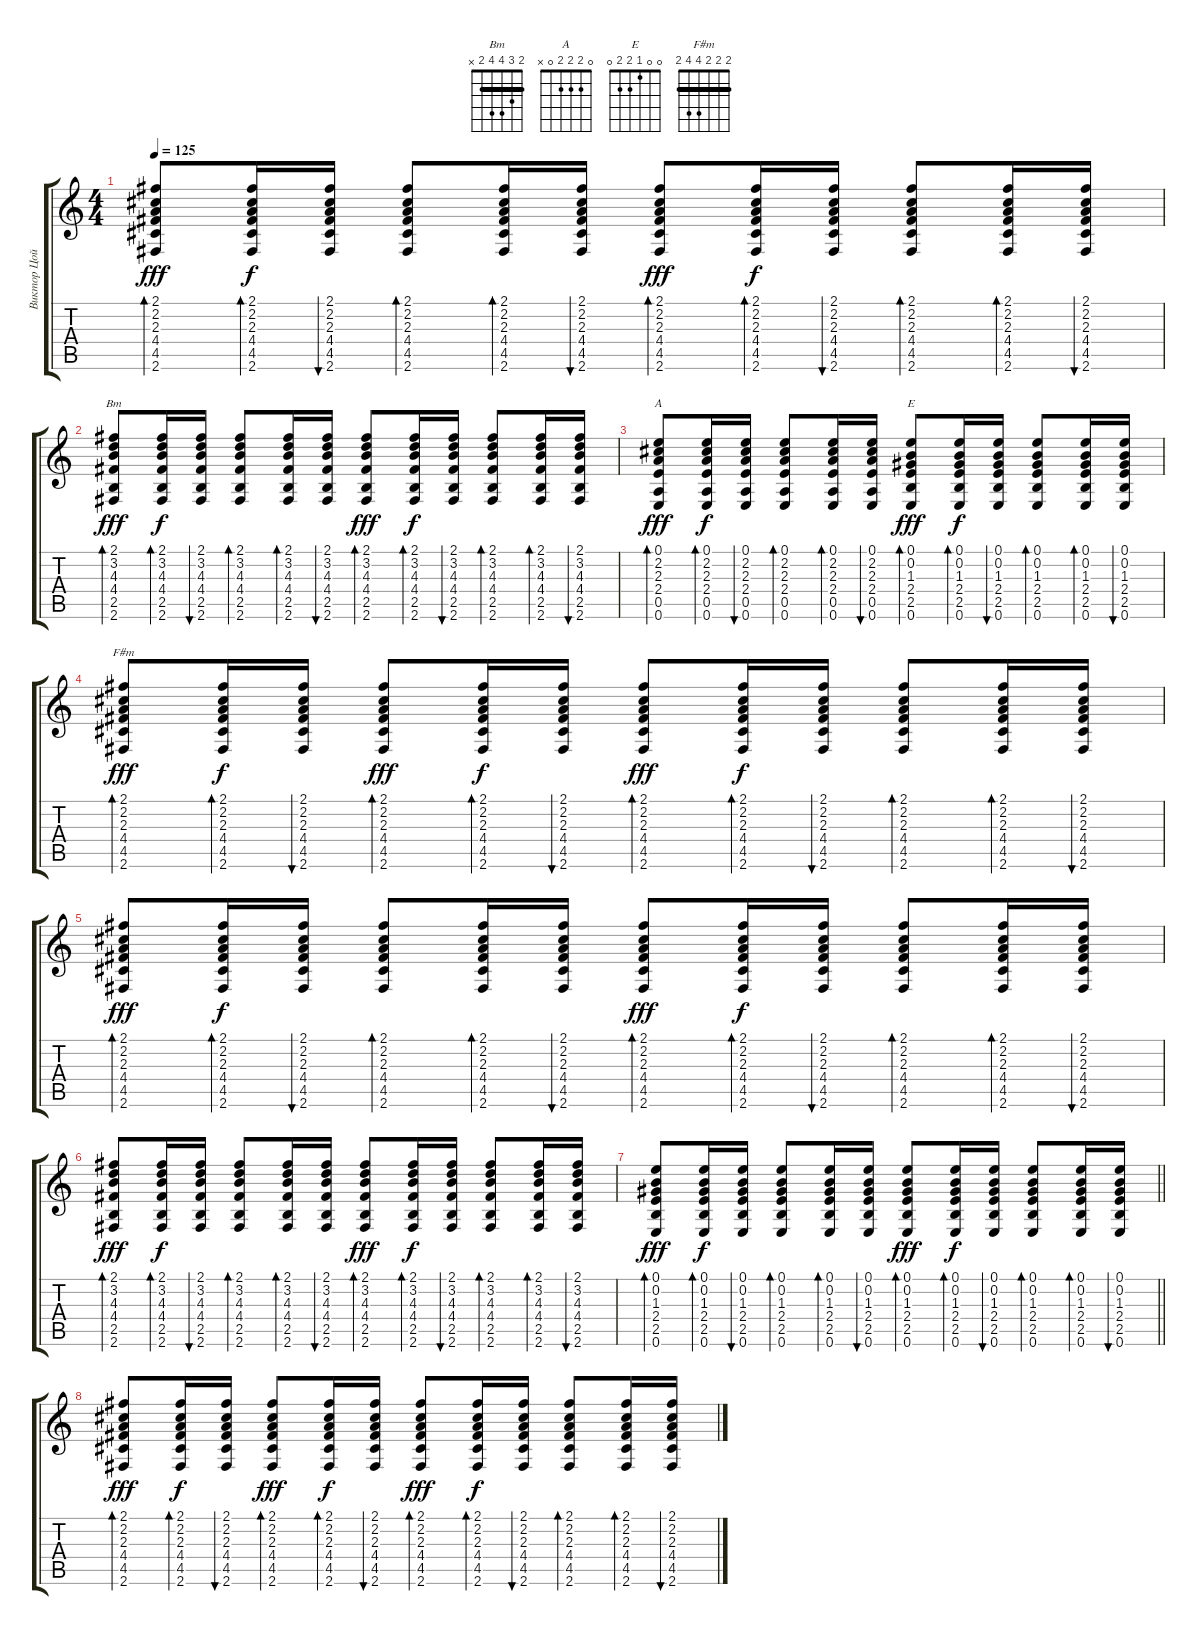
\track ("Виктор Цой" "Виктор Цой") {instrument acousticguitarnylon}
\staff {score tabs}
\tuning (E4 B3 G3 D3 A2 E2) {hide}
\chord ("Bm" 2 3 4 4 2 x) {barre 2}
\chord ("A" 0 2 2 2 0 x)
\chord ("E" 0 0 1 2 2 0)
\chord ("F#m" 2 2 2 4 4 2) {barre 2}
\ts (4 4)
\tempo 125
\clef g2
\ks c
(2.1 2.2 2.3 4.4 4.5 2.6).8{bd 60 dy fff} (2.1 2.2 2.3 4.4 4.5 2.6).16{bd 60 dy f} (2.1 2.2 2.3 4.4 4.5 2.6).16{bu 60} (2.1 2.2 2.3 4.4 4.5 2.6).8{bd 60} (2.1 2.2 2.3 4.4 4.5 2.6).16{bd 60} (2.1 2.2 2.3 4.4 4.5 2.6).16{bu 60} (2.1 2.2 2.3 4.4 4.5 2.6).8{bd 60 dy fff} (2.1 2.2 2.3 4.4 4.5 2.6).16{bd 60 dy f} (2.1 2.2 2.3 4.4 4.5 2.6).16{bu 60} (2.1 2.2 2.3 4.4 4.5 2.6).8{bd 60} (2.1 2.2 2.3 4.4 4.5 2.6).16{bd 60} (2.1 2.2 2.3 4.4 4.5 2.6).16{bu 60} |
(2.1 3.2 4.3 4.4 2.5 2.6).8{bd 60 ch "Bm" dy fff} (2.1 3.2 4.3 4.4 2.5 2.6).16{bd 60 dy f} (2.1 3.2 4.3 4.4 2.5 2.6).16{bu 60} (2.1 3.2 4.3 4.4 2.5 2.6).8{bd 60} (2.1 3.2 4.3 4.4 2.5 2.6).16{bd 60} (2.1 3.2 4.3 4.4 2.5 2.6).16{bu 60} (2.1 3.2 4.3 4.4 2.5 2.6).8{bd 60 dy fff} (2.1 3.2 4.3 4.4 2.5 2.6).16{bd 60 dy f} (2.1 3.2 4.3 4.4 2.5 2.6).16{bu 60} (2.1 3.2 4.3 4.4 2.5 2.6).8{bd 60} (2.1 3.2 4.3 4.4 2.5 2.6).16{bd 60} (2.1 3.2 4.3 4.4 2.5 2.6).16{bu 60} |
(0.1 2.2 2.3 2.4 0.5 0.6).8{bd 60 ch "A" dy fff} (0.1 2.2 2.3 2.4 0.5 0.6).16{bd 60 dy f} (0.1 2.2 2.3 2.4 0.5 0.6).16{bu 60} (0.1 2.2 2.3 2.4 0.5 0.6).8{bd 60} (0.1 2.2 2.3 2.4 0.5 0.6).16{bd 60} (0.1 2.2 2.3 2.4 0.5 0.6).16{bu 60} (0.1 0.2 1.3 2.4 2.5 0.6).8{bd 60 ch "E" dy fff} (0.1 0.2 1.3 2.4 2.5 0.6).16{bd 60 dy f} (0.1 0.2 1.3 2.4 2.5 0.6).16{bu 60} (0.1 0.2 1.3 2.4 2.5 0.6).8{bd 60} (0.1 0.2 1.3 2.4 2.5 0.6).16{bd 60} (0.1 0.2 1.3 2.4 2.5 0.6).16{bu 60} |
(2.1 2.2 2.3 4.4 4.5 2.6).8{bd 60 ch "F#m" dy fff} (2.1 2.2 2.3 4.4 4.5 2.6).16{bd 60 dy f} (2.1 2.2 2.3 4.4 4.5 2.6).16{bu 60} (2.1 2.2 2.3 4.4 4.5 2.6).8{bd 60 dy fff} (2.1 2.2 2.3 4.4 4.5 2.6).16{bd 60 dy f} (2.1 2.2 2.3 4.4 4.5 2.6).16{bu 60} (2.1 2.2 2.3 4.4 4.5 2.6).8{bd 60 dy fff} (2.1 2.2 2.3 4.4 4.5 2.6).16{bd 60 dy f} (2.1 2.2 2.3 4.4 4.5 2.6).16{bu 60} (2.1 2.2 2.3 4.4 4.5 2.6).8{bd 60} (2.1 2.2 2.3 4.4 4.5 2.6).16{bd 60} (2.1 2.2 2.3 4.4 4.5 2.6).16{bu 60} |
(2.1 2.2 2.3 4.4 4.5 2.6).8{bd 60 dy fff} (2.1 2.2 2.3 4.4 4.5 2.6).16{bd 60 dy f} (2.1 2.2 2.3 4.4 4.5 2.6).16{bu 60} (2.1 2.2 2.3 4.4 4.5 2.6).8{bd 60} (2.1 2.2 2.3 4.4 4.5 2.6).16{bd 60} (2.1 2.2 2.3 4.4 4.5 2.6).16{bu 60} (2.1 2.2 2.3 4.4 4.5 2.6).8{bd 60 dy fff} (2.1 2.2 2.3 4.4 4.5 2.6).16{bd 60 dy f} (2.1 2.2 2.3 4.4 4.5 2.6).16{bu 60} (2.1 2.2 2.3 4.4 4.5 2.6).8{bd 60} (2.1 2.2 2.3 4.4 4.5 2.6).16{bd 60} (2.1 2.2 2.3 4.4 4.5 2.6).16{bu 60} |
(2.1 3.2 4.3 4.4 2.5 2.6).8{bd 60 dy fff} (2.1 3.2 4.3 4.4 2.5 2.6).16{bd 60 dy f} (2.1 3.2 4.3 4.4 2.5 2.6).16{bu 60} (2.1 3.2 4.3 4.4 2.5 2.6).8{bd 60} (2.1 3.2 4.3 4.4 2.5 2.6).16{bd 60} (2.1 3.2 4.3 4.4 2.5 2.6).16{bu 60} (2.1 3.2 4.3 4.4 2.5 2.6).8{bd 60 dy fff} (2.1 3.2 4.3 4.4 2.5 2.6).16{bd 60 dy f} (2.1 3.2 4.3 4.4 2.5 2.6).16{bu 60} (2.1 3.2 4.3 4.4 2.5 2.6).8{bd 60} (2.1 3.2 4.3 4.4 2.5 2.6).16{bd 60} (2.1 3.2 4.3 4.4 2.5 2.6).16{bu 60} |
\barLineRight lightlight
(0.1 0.2 1.3 2.4 2.5 0.6).8{bd 60 dy fff} (0.1 0.2 1.3 2.4 2.5 0.6).16{bd 60 dy f} (0.1 0.2 1.3 2.4 2.5 0.6).16{bu 60} (0.1 0.2 1.3 2.4 2.5 0.6).8{bd 60} (0.1 0.2 1.3 2.4 2.5 0.6).16{bd 60} (0.1 0.2 1.3 2.4 2.5 0.6).16{bu 60} (0.1 0.2 1.3 2.4 2.5 0.6).8{bd 60 dy fff} (0.1 0.2 1.3 2.4 2.5 0.6).16{bd 60 dy f} (0.1 0.2 1.3 2.4 2.5 0.6).16{bu 60} (0.1 0.2 1.3 2.4 2.5 0.6).8{bd 60} (0.1 0.2 1.3 2.4 2.5 0.6).16{bd 60} (0.1 0.2 1.3 2.4 2.5 0.6).16{bu 60} |
(2.1 2.2 2.3 4.4 4.5 2.6).8{bd 60 dy fff} (2.1 2.2 2.3 4.4 4.5 2.6).16{bd 60 dy f} (2.1 2.2 2.3 4.4 4.5 2.6).16{bu 60} (2.1 2.2 2.3 4.4 4.5 2.6).8{bd 60 dy fff} (2.1 2.2 2.3 4.4 4.5 2.6).16{bd 60 dy f} (2.1 2.2 2.3 4.4 4.5 2.6).16{bu 60} (2.1 2.2 2.3 4.4 4.5 2.6).8{bd 60 dy fff} (2.1 2.2 2.3 4.4 4.5 2.6).16{bd 60 dy f} (2.1 2.2 2.3 4.4 4.5 2.6).16{bu 60} (2.1 2.2 2.3 4.4 4.5 2.6).8{bd 60} (2.1 2.2 2.3 4.4 4.5 2.6).16{bd 60} (2.1 2.2 2.3 4.4 4.5 2.6).16{bu 60}
